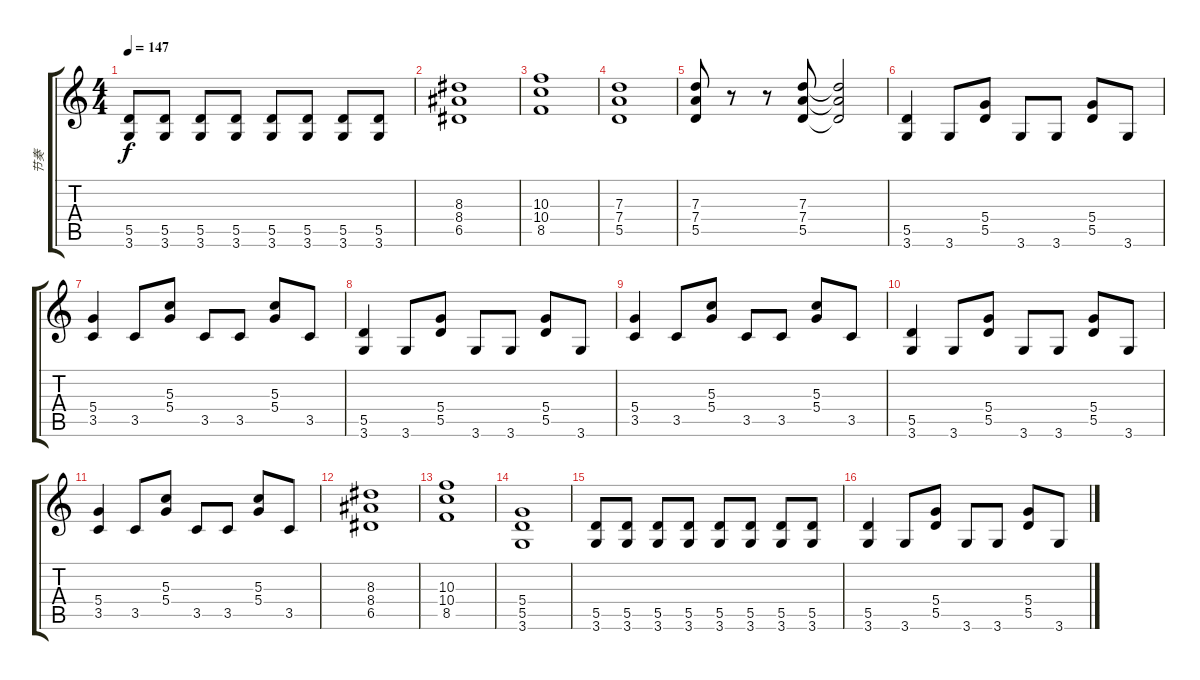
\track ("节奏" "节奏") {instrument distortionguitar}
\staff {score tabs}
\tuning (E4 B3 G3 D3 A2 E2) {hide}
\ts (4 4)
\tempo 147
\clef g2
\ks c
(5.5 3.6).8{dy f} (5.5 3.6).8 (5.5 3.6).8 (5.5 3.6).8 (5.5 3.6).8 (5.5 3.6).8 (5.5 3.6).8 (5.5 3.6).8 |
(8.3 8.4 6.5).1 |
(10.3 10.4 8.5).1 |
(7.3 7.4 5.5).1 |
(7.3 7.4 5.5).8 r.8 r.8 (7.3 7.4 5.5).8 (7.3{t} 7.4{t} 5.5{t}).2 |
(5.5 3.6).4 3.6.8 (5.4 5.5).8 3.6.8 3.6.8 (5.4 5.5).8 3.6.8 |
(5.4 3.5).4 3.5.8 (5.3 5.4).8 3.5.8 3.5.8 (5.3 5.4).8 3.5.8 |
(5.5 3.6).4 3.6.8 (5.4 5.5).8 3.6.8 3.6.8 (5.4 5.5).8 3.6.8 |
(5.4 3.5).4 3.5.8 (5.3 5.4).8 3.5.8 3.5.8 (5.3 5.4).8 3.5.8 |
(5.5 3.6).4 3.6.8 (5.4 5.5).8 3.6.8 3.6.8 (5.4 5.5).8 3.6.8 |
(5.4 3.5).4 3.5.8 (5.3 5.4).8 3.5.8 3.5.8 (5.3 5.4).8 3.5.8 |
(8.3 8.4 6.5).1 |
(10.3 10.4 8.5).1 |
(5.4 5.5 3.6).1 |
(5.5 3.6).8 (5.5 3.6).8 (5.5 3.6).8 (5.5 3.6).8 (5.5 3.6).8 (5.5 3.6).8 (5.5 3.6).8 (5.5 3.6).8 |
(5.5 3.6).4 3.6.8 (5.4 5.5).8 3.6.8 3.6.8 (5.4 5.5).8 3.6.8
